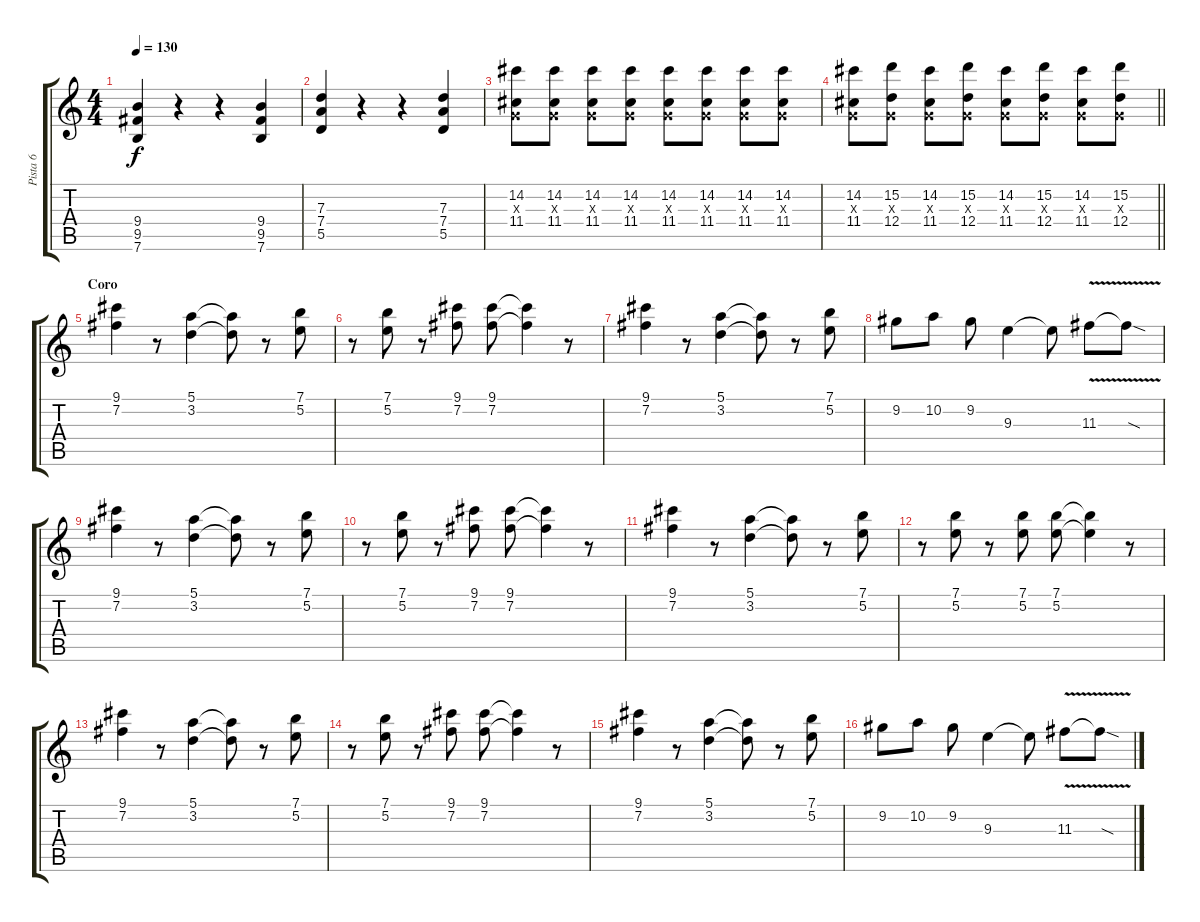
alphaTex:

\track ("Pista 6" "Pista 6") {instrument overdrivenguitar}
\staff {score tabs}
\tuning (E4 B3 G3 D3 A2 E2) {hide}
\ts (4 4)
\tempo 130
\clef g2
\ks c
(9.4 9.5 7.6).4{dy f} r.4 r.4 (9.4 9.5 7.6).4 |
(7.3 7.4 5.5).4 r.4 r.4 (7.3 7.4 5.5).4 |
(14.2 0.3{x} 11.4).8 (14.2 0.3{x} 11.4).8 (14.2 0.3{x} 11.4).8 (14.2 0.3{x} 11.4).8 (14.2 0.3{x} 11.4).8 (14.2 0.3{x} 11.4).8 (14.2 0.3{x} 11.4).8 (14.2 0.3{x} 11.4).8 |
\barLineRight lightlight
(14.2 0.3{x} 11.4).8 (15.2 0.3{x} 12.4).8 (14.2 0.3{x} 11.4).8 (15.2 0.3{x} 12.4).8 (14.2 0.3{x} 11.4).8 (15.2 0.3{x} 12.4).8 (14.2 0.3{x} 11.4).8 (15.2 0.3{x} 12.4).8 |
\section ("" "Coro")
(9.1 7.2).4 r.8 (5.1 3.2).4 (5.1{t} 3.2{t}).8 r.8 (7.1 5.2).8 |
r.8 (7.1 5.2).8 r.8 (9.1 7.2).8 (9.1 7.2).8 (9.1{t} 7.2{t}).4 r.8 |
(9.1 7.2).4 r.8 (5.1 3.2).4 (5.1{t} 3.2{t}).8 r.8 (7.1 5.2).8 |
9.2.8 10.2.8 9.2.8 9.3.4 9.3{t}.8 11.3{v}.8 11.3{sod t}.8 |
(9.1 7.2).4 r.8 (5.1 3.2).4 (5.1{t} 3.2{t}).8 r.8 (7.1 5.2).8 |
r.8 (7.1 5.2).8 r.8 (9.1 7.2).8 (9.1 7.2).8 (9.1{t} 7.2{t}).4 r.8 |
(9.1 7.2).4 r.8 (5.1 3.2).4 (5.1{t} 3.2{t}).8 r.8 (7.1 5.2).8 |
r.8 (7.1 5.2).8 r.8 (7.1 5.2).8 (7.1 5.2).8 (7.1{t} 5.2{t}).4 r.8 |
(9.1 7.2).4 r.8 (5.1 3.2).4 (5.1{t} 3.2{t}).8 r.8 (7.1 5.2).8 |
r.8 (7.1 5.2).8 r.8 (9.1 7.2).8 (9.1 7.2).8 (9.1{t} 7.2{t}).4 r.8 |
(9.1 7.2).4 r.8 (5.1 3.2).4 (5.1{t} 3.2{t}).8 r.8 (7.1 5.2).8 |
9.2.8 10.2.8 9.2.8 9.3.4 9.3{t}.8 11.3{v}.8 11.3{sod t}.8
